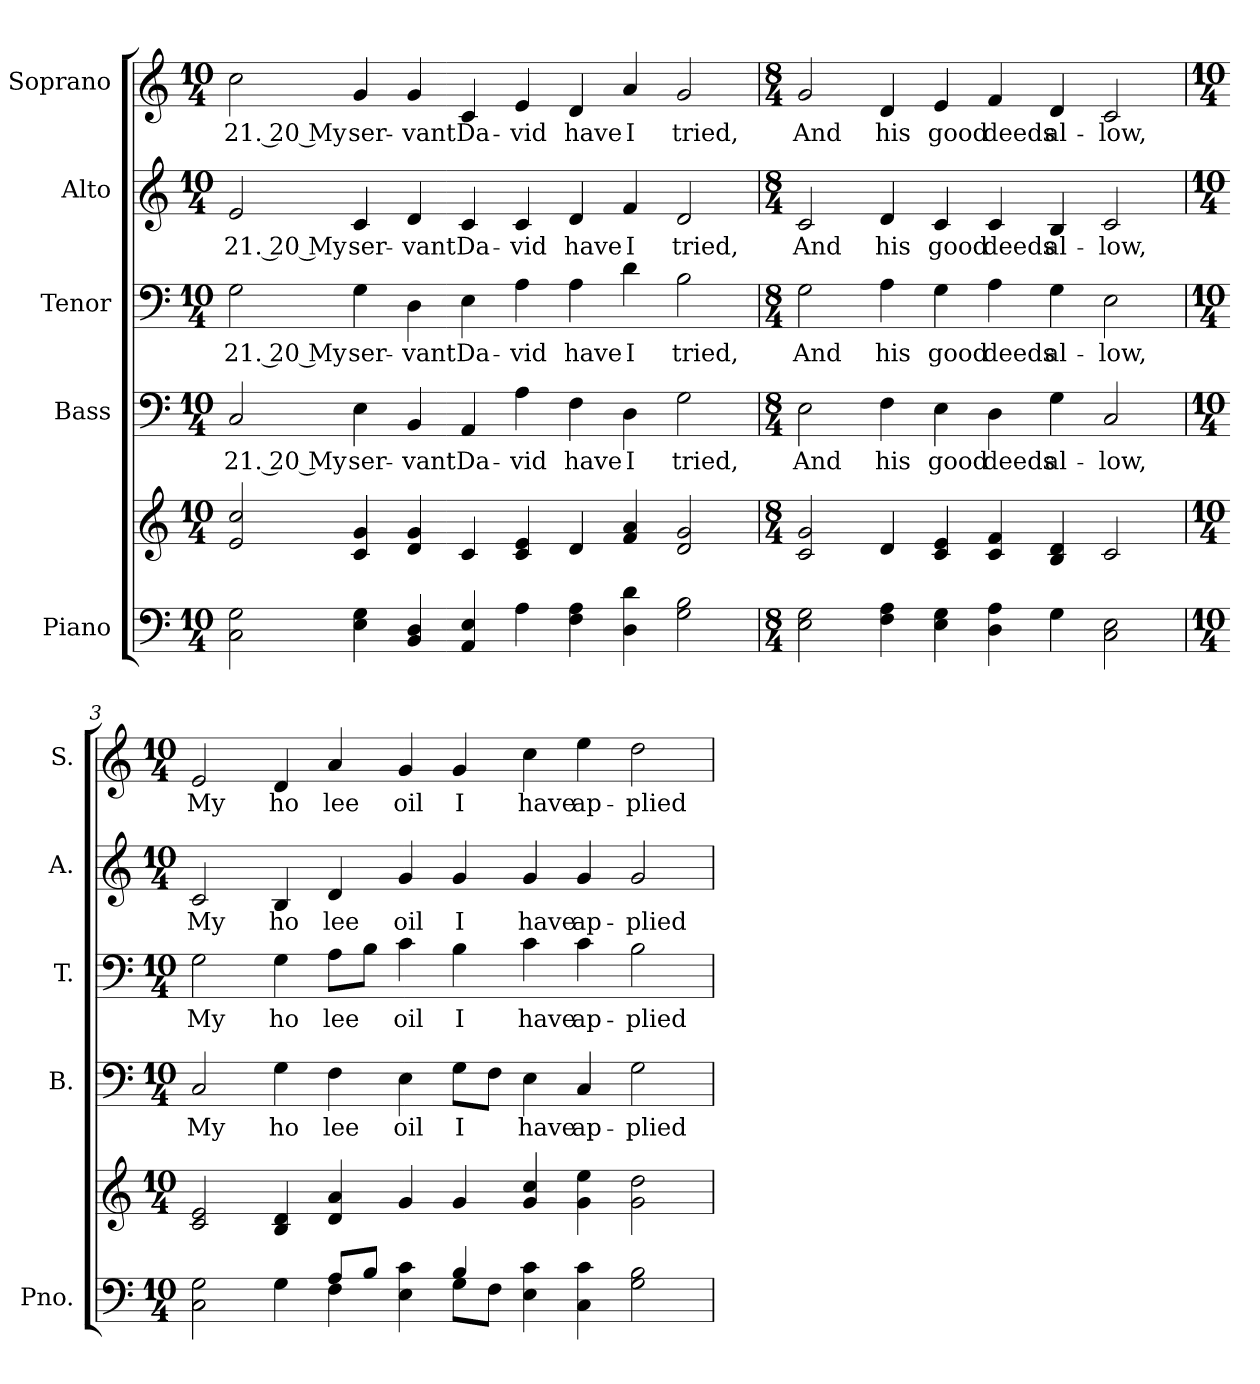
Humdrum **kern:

**kern	**kern	**kern	**text	**kern	**text	**kern	**text	**kern	**text
*part5	*part5	*part4	*part4	*part3	*part3	*part2	*part2	*part1	*part1
*staff6	*staff5	*staff4	*staff4	*staff3	*staff3	*staff2	*staff2	*staff1	*staff1
*I"Piano	*	*I"Bass	*	*I"Tenor	*	*I"Alto	*	*I"Soprano	*
*I'Pno.	*	*I'B.	*	*I'T.	*	*I'A.	*	*I'S.	*
!!LO:PB:g=z
*clefF4	*clefG2	*clefF4	*	*clefF4	*	*clefG2	*	*clefG2	*
*k[]	*k[]	*k[]	*	*k[]	*	*k[]	*	*k[]	*
*C:	*C:	*C:	*	*C:	*	*C:	*	*C:	*
*M10/4	*M10/4	*M10/4	*	*M10/4	*	*M10/4	*	*M10/4	*
*MM150	*MM150	*MM150	*	*MM150	*	*MM150	*	*MM150	*
=1	=1	=1	=1	=1	=1	=1	=1	=1	=1
!	!	!	!LO:LY:b:color=#000000	!	!	!	!	!	!
!	!	!	!	!	!LO:LY:b:color=#000000	!	!	!	!
!	!	!	!	!	!	!	!LO:LY:b:color=#000000	!	!
!	!	!	!	!	!	!	!	!	!LO:LY:b:color=#000000
2Ci\ 2Gi	2ei/ 2cci	2Ci/	21. 20 My	2Gi\	21. 20 My	2ei/	21. 20 My	2cci\	21. 20 My
!	!	!	!LO:LY:b:color=#000000	!	!	!	!	!	!
!	!	!	!	!	!LO:LY:b:color=#000000	!	!	!	!
!	!	!	!	!	!	!	!LO:LY:b:color=#000000	!	!
!	!	!	!	!	!	!	!	!	!LO:LY:b:color=#000000
4Ei\ 4Gi	4ci/ 4gi	4Ei\	ser-	4Gi\	ser-	4ci/	ser-	4gi/	ser-
!	!	!	!LO:LY:b:color=#000000	!	!	!	!	!	!
!	!	!	!	!	!LO:LY:b:color=#000000	!	!	!	!
!	!	!	!	!	!	!	!LO:LY:b:color=#000000	!	!
!	!	!	!	!	!	!	!	!	!LO:LY:b:color=#000000
4BBi/ 4Di	4di/ 4gi	4BBi/	-vant	4Di\	-vant	4di/	-vant	4gi/	-vant
!	!	!	!LO:LY:b:color=#000000	!	!	!	!	!	!
!	!	!	!	!	!LO:LY:b:color=#000000	!	!	!	!
!	!	!	!	!	!	!	!LO:LY:b:color=#000000	!	!
!	!	!	!	!	!	!	!	!	!LO:LY:b:color=#000000
4AAi/ 4Ei	4ci/	4AAi/	Da-	4Ei\	Da-	4ci/	Da-	4ci/	Da-
!	!	!	!LO:LY:b:color=#000000	!	!	!	!	!	!
!	!	!	!	!	!LO:LY:b:color=#000000	!	!	!	!
!	!	!	!	!	!	!	!LO:LY:b:color=#000000	!	!
!	!	!	!	!	!	!	!	!	!LO:LY:b:color=#000000
4Ai\	4ci/ 4ei	4Ai\	-vid	4Ai\	-vid	4ci/	-vid	4ei/	-vid
!	!	!	!LO:LY:b:color=#000000	!	!	!	!	!	!
!	!	!	!	!	!LO:LY:b:color=#000000	!	!	!	!
!	!	!	!	!	!	!	!LO:LY:b:color=#000000	!	!
!	!	!	!	!	!	!	!	!	!LO:LY:b:color=#000000
4Fi\ 4Ai	4di/	4Fi\	have	4Ai\	have	4di/	have	4di/	have
!	!	!	!LO:LY:b:color=#000000	!	!	!	!	!	!
!	!	!	!	!	!LO:LY:b:color=#000000	!	!	!	!
!	!	!	!	!	!	!	!LO:LY:b:color=#000000	!	!
!	!	!	!	!	!	!	!	!	!LO:LY:b:color=#000000
4Di\ 4di	4fi/ 4ai	4Di\	I	4di\	I	4fi/	I	4ai/	I
!	!	!	!LO:LY:b:color=#000000	!	!	!	!	!	!
!	!	!	!	!	!LO:LY:b:color=#000000	!	!	!	!
!	!	!	!	!	!	!	!LO:LY:b:color=#000000	!	!
!	!	!	!	!	!	!	!	!	!LO:LY:b:color=#000000
2Gi\ 2Bi	2di/ 2gi	2Gi\	tried,	2Bi\	tried,	2di/	tried,	2gi/	tried,
=2	=2	=2	=2	=2	=2	=2	=2	=2	=2
*M8/4	*M8/4	*M8/4	*	*M8/4	*	*M8/4	*	*M8/4	*
!	!	!	!LO:LY:b:color=#000000	!	!	!	!	!	!
!	!	!	!	!	!LO:LY:b:color=#000000	!	!	!	!
!	!	!	!	!	!	!	!LO:LY:b:color=#000000	!	!
!	!	!	!	!	!	!	!	!	!LO:LY:b:color=#000000
2Ei\ 2Gi	2ci/ 2gi	2Ei\	And	2Gi\	And	2ci/	And	2gi/	And
!	!	!	!LO:LY:b:color=#000000	!	!	!	!	!	!
!	!	!	!	!	!LO:LY:b:color=#000000	!	!	!	!
!	!	!	!	!	!	!	!LO:LY:b:color=#000000	!	!
!	!	!	!	!	!	!	!	!	!LO:LY:b:color=#000000
4Fi\ 4Ai	4di/	4Fi\	his	4Ai\	his	4di/	his	4di/	his
!	!	!	!LO:LY:b:color=#000000	!	!	!	!	!	!
!	!	!	!	!	!LO:LY:b:color=#000000	!	!	!	!
!	!	!	!	!	!	!	!LO:LY:b:color=#000000	!	!
!	!	!	!	!	!	!	!	!	!LO:LY:b:color=#000000
4Ei\ 4Gi	4ci/ 4ei	4Ei\	good	4Gi\	good	4ci/	good	4ei/	good
!	!	!	!LO:LY:b:color=#000000	!	!	!	!	!	!
!	!	!	!	!	!LO:LY:b:color=#000000	!	!	!	!
!	!	!	!	!	!	!	!LO:LY:b:color=#000000	!	!
!	!	!	!	!	!	!	!	!	!LO:LY:b:color=#000000
4Di\ 4Ai	4ci/ 4fi	4Di\	deeds	4Ai\	deeds	4ci/	deeds	4fi/	deeds
!	!	!	!LO:LY:b:color=#000000	!	!	!	!	!	!
!	!	!	!	!	!LO:LY:b:color=#000000	!	!	!	!
!	!	!	!	!	!	!	!LO:LY:b:color=#000000	!	!
!	!	!	!	!	!	!	!	!	!LO:LY:b:color=#000000
4Gi\	4Bi/ 4di	4Gi\	al-	4Gi\	al-	4Bi/	al-	4di/	al-
!	!	!	!LO:LY:b:color=#000000	!	!	!	!	!	!
!	!	!	!	!	!LO:LY:b:color=#000000	!	!	!	!
!	!	!	!	!	!	!	!LO:LY:b:color=#000000	!	!
!	!	!	!	!	!	!	!	!	!LO:LY:b:color=#000000
2Ci\ 2Ei	2ci/	2Ci/	-low,	2Ei\	-low,	2ci/	-low,	2ci/	-low,
!!LO:PB:g=z
=3	=3	=3	=3	=3	=3	=3	=3	=3	=3
*M10/4	*M10/4	*M10/4	*	*M10/4	*	*M10/4	*	*M10/4	*
*^	*	*	*	*	*	*	*	*	*
!	!	!	!	!LO:LY:b:color=#000000	!	!	!	!	!	!
!	!	!	!	!	!	!LO:LY:b:color=#000000	!	!	!	!
!	!	!	!	!	!	!	!	!LO:LY:b:color=#000000	!	!
!	!	!	!	!	!	!	!	!	!	!LO:LY:b:color=#000000
2Ci\ 2Gi	2ryy	2ci/ 2ei	2Ci/	My	2Gi\	My	2ci/	My	2ei/	My
!	!	!	!	!LO:LY:b:color=#000000	!	!	!	!	!	!
!	!	!	!	!	!	!LO:LY:b:color=#000000	!	!	!	!
!	!	!	!	!	!	!	!	!LO:LY:b:color=#000000	!	!
!	!	!	!	!	!	!	!	!	!	!LO:LY:b:color=#000000
4Gi\	4ryy	4Bi/ 4di	4Gi\	ho	4Gi\	ho	4Bi/	ho	4di/	ho
!	!	!	!	!LO:LY:b:color=#000000	!	!	!	!	!	!
!	!	!	!	!	!	!LO:LY:b:color=#000000	!	!	!	!
!	!	!	!	!	!	!	!	!LO:LY:b:color=#000000	!	!
!	!	!	!	!	!	!	!	!	!	!LO:LY:b:color=#000000
8Ai/L	4Fi\	4di/ 4ai	4Fi\	lee	8Ai\L	lee	4di/	lee	4ai/	lee
8Bi/J	.	.	.	.	8Bi\J	.	.	.	.	.
!	!	!	!	!LO:LY:b:color=#000000	!	!	!	!	!	!
!	!	!	!	!	!	!LO:LY:b:color=#000000	!	!	!	!
!	!	!	!	!	!	!	!	!LO:LY:b:color=#000000	!	!
!	!	!	!	!	!	!	!	!	!	!LO:LY:b:color=#000000
4Ei\ 4ci	4ryy	4gi/	4Ei\	oil	4ci\	oil	4gi/	oil	4gi/	oil
!	!	!	!	!LO:LY:b:color=#000000	!	!	!	!	!	!
!	!	!	!	!	!	!LO:LY:b:color=#000000	!	!	!	!
!	!	!	!	!	!	!	!	!LO:LY:b:color=#000000	!	!
!	!	!	!	!	!	!	!	!	!	!LO:LY:b:color=#000000
4Bi/	8Gi\L	4gi/	8Gi\L	I	4Bi\	I	4gi/	I	4gi/	I
.	8Fi\J	.	8Fi\J	.	.	.	.	.	.	.
!	!	!	!	!LO:LY:b:color=#000000	!	!	!	!	!	!
!	!	!	!	!	!	!LO:LY:b:color=#000000	!	!	!	!
!	!	!	!	!	!	!	!	!LO:LY:b:color=#000000	!	!
!	!	!	!	!	!	!	!	!	!	!LO:LY:b:color=#000000
4Ei\ 4ci	2ryy	4gi/ 4cci	4Ei\	have	4ci\	have	4gi/	have	4cci\	have
!	!	!	!	!LO:LY:b:color=#000000	!	!	!	!	!	!
!	!	!	!	!	!	!LO:LY:b:color=#000000	!	!	!	!
!	!	!	!	!	!	!	!	!LO:LY:b:color=#000000	!	!
!	!	!	!	!	!	!	!	!	!	!LO:LY:b:color=#000000
4Ci\ 4ci	.	4gi\ 4eei	4Ci/	ap-	4ci\	ap-	4gi/	ap-	4eei\	ap-
!	!	!	!	!LO:LY:b:color=#000000	!	!	!	!	!	!
!	!	!	!	!	!	!LO:LY:b:color=#000000	!	!	!	!
!	!	!	!	!	!	!	!	!LO:LY:b:color=#000000	!	!
!	!	!	!	!	!	!	!	!	!	!LO:LY:b:color=#000000
2Gi\ 2Bi	2ryy	2gi\ 2ddi	2Gi\	-plied	2Bi\	-plied	2gi/	-plied	2ddi\	-plied
*v	*v	*	*	*	*	*	*	*	*	*
=	=	=	=	=	=	=	=	=	=
*-	*-	*-	*-	*-	*-	*-	*-	*-	*-
